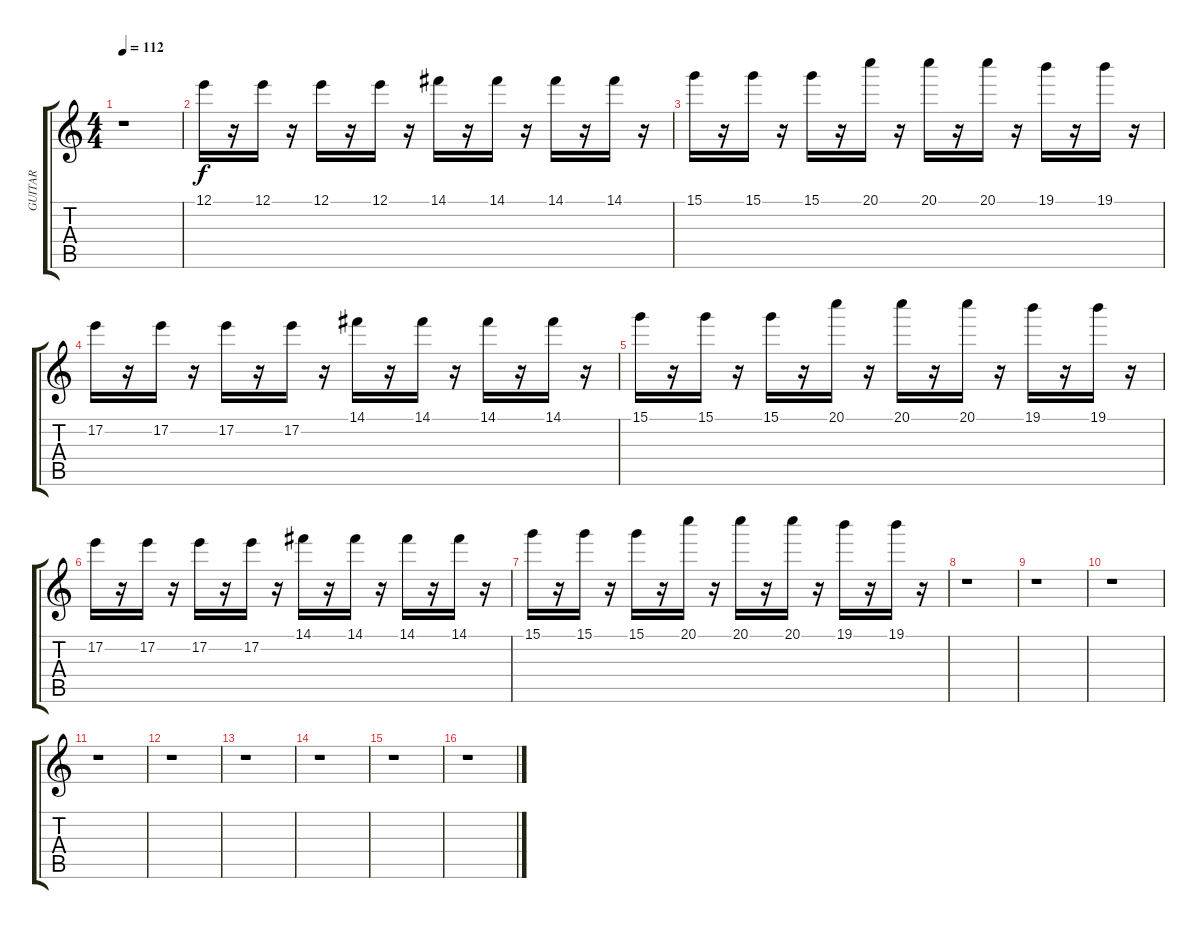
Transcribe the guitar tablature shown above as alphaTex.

\track ("GUITAR" "GUITAR") {instrument distortionguitar}
\staff {score tabs}
\tuning (E4 B3 G3 D3 A2 E2) {hide}
\ts (4 4)
\tempo 112
\clef g2
\ks c
r.1{dy f} |
12.1.16 r.16 12.1.16 r.16 12.1.16 r.16 12.1.16 r.16 14.1.16 r.16 14.1.16 r.16 14.1.16 r.16 14.1.16 r.16 |
15.1.16 r.16 15.1.16 r.16 15.1.16 r.16 20.1.16 r.16 20.1.16 r.16 20.1.16 r.16 19.1.16 r.16 19.1.16 r.16 |
17.2.16 r.16 17.2.16 r.16 17.2.16 r.16 17.2.16 r.16 14.1.16 r.16 14.1.16 r.16 14.1.16 r.16 14.1.16 r.16 |
15.1.16 r.16 15.1.16 r.16 15.1.16 r.16 20.1.16 r.16 20.1.16 r.16 20.1.16 r.16 19.1.16 r.16 19.1.16 r.16 |
17.2.16 r.16 17.2.16 r.16 17.2.16 r.16 17.2.16 r.16 14.1.16 r.16 14.1.16 r.16 14.1.16 r.16 14.1.16 r.16 |
15.1.16 r.16 15.1.16 r.16 15.1.16 r.16 20.1.16 r.16 20.1.16 r.16 20.1.16 r.16 19.1.16 r.16 19.1.16 r.16 |
r.1 |
r.1 |
r.1 |
r.1 |
r.1 |
r.1 |
r.1 |
r.1 |
r.1
